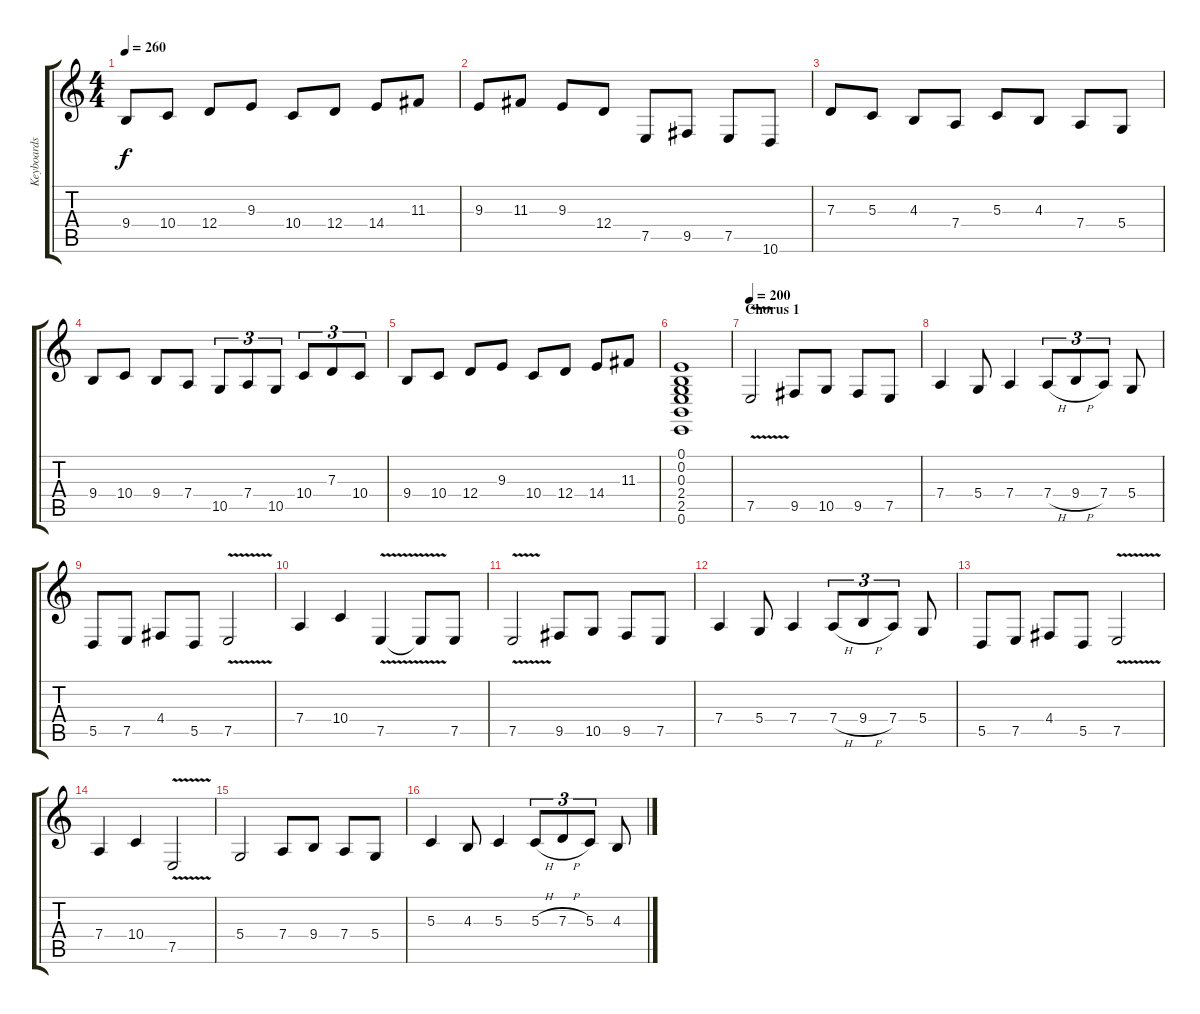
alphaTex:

\track ("Keyboards" "Keyboards") {instrument harpsichord}
\staff {score tabs}
\tuning (E4 B3 G3 D3 A2 E2) {hide}
\ts (4 4)
\tempo 260
\clef g2
\ks c
9.4.8{dy f} 10.4.8 12.4.8 9.3.8 10.4.8 12.4.8 14.4.8 11.3.8 |
9.3.8 11.3.8 9.3.8 12.4.8 7.5.8 9.5.8 7.5.8 10.6.8 |
7.3.8 5.3.8 4.3.8 7.4.8 5.3.8 4.3.8 7.4.8 5.4.8 |
9.4.8 10.4.8 9.4.8 7.4.8 10.5.8{tu (3 2)} 7.4.8{tu (3 2)} 10.5.8{tu (3 2)} 10.4.8{tu (3 2)} 7.3.8{tu (3 2)} 10.4.8{tu (3 2)} |
9.4.8 10.4.8 12.4.8 9.3.8 10.4.8 12.4.8 14.4.8 11.3.8 |
(0.1 0.2 0.3 2.4 2.5 0.6).1 |
\section ("" "Chorus 1")
\tempo 200
7.5{v}.2 9.5.8 10.5.8 9.5.8 7.5.8 |
7.4.4 5.4.8 7.4.4 7.4{h}.8{tu (3 2)} 9.4{h}.8{tu (3 2)} 7.4.8{tu (3 2)} 5.4.8 |
5.5.8 7.5.8 4.4.8 5.5.8 7.5{v}.2 |
7.4.4 10.4.4 7.5{v}.4 7.5{t}.8 7.5.8 |
7.5{v}.2 9.5.8 10.5.8 9.5.8 7.5.8 |
7.4.4 5.4.8 7.4.4 7.4{h}.8{tu (3 2)} 9.4{h}.8{tu (3 2)} 7.4.8{tu (3 2)} 5.4.8 |
5.5.8 7.5.8 4.4.8 5.5.8 7.5{v}.2 |
7.4.4 10.4.4 7.5{v}.2 |
5.4.2 7.4.8 9.4.8 7.4.8 5.4.8 |
5.3.4 4.3.8 5.3.4 5.3{h}.8{tu (3 2)} 7.3{h}.8{tu (3 2)} 5.3.8{tu (3 2)} 4.3.8
